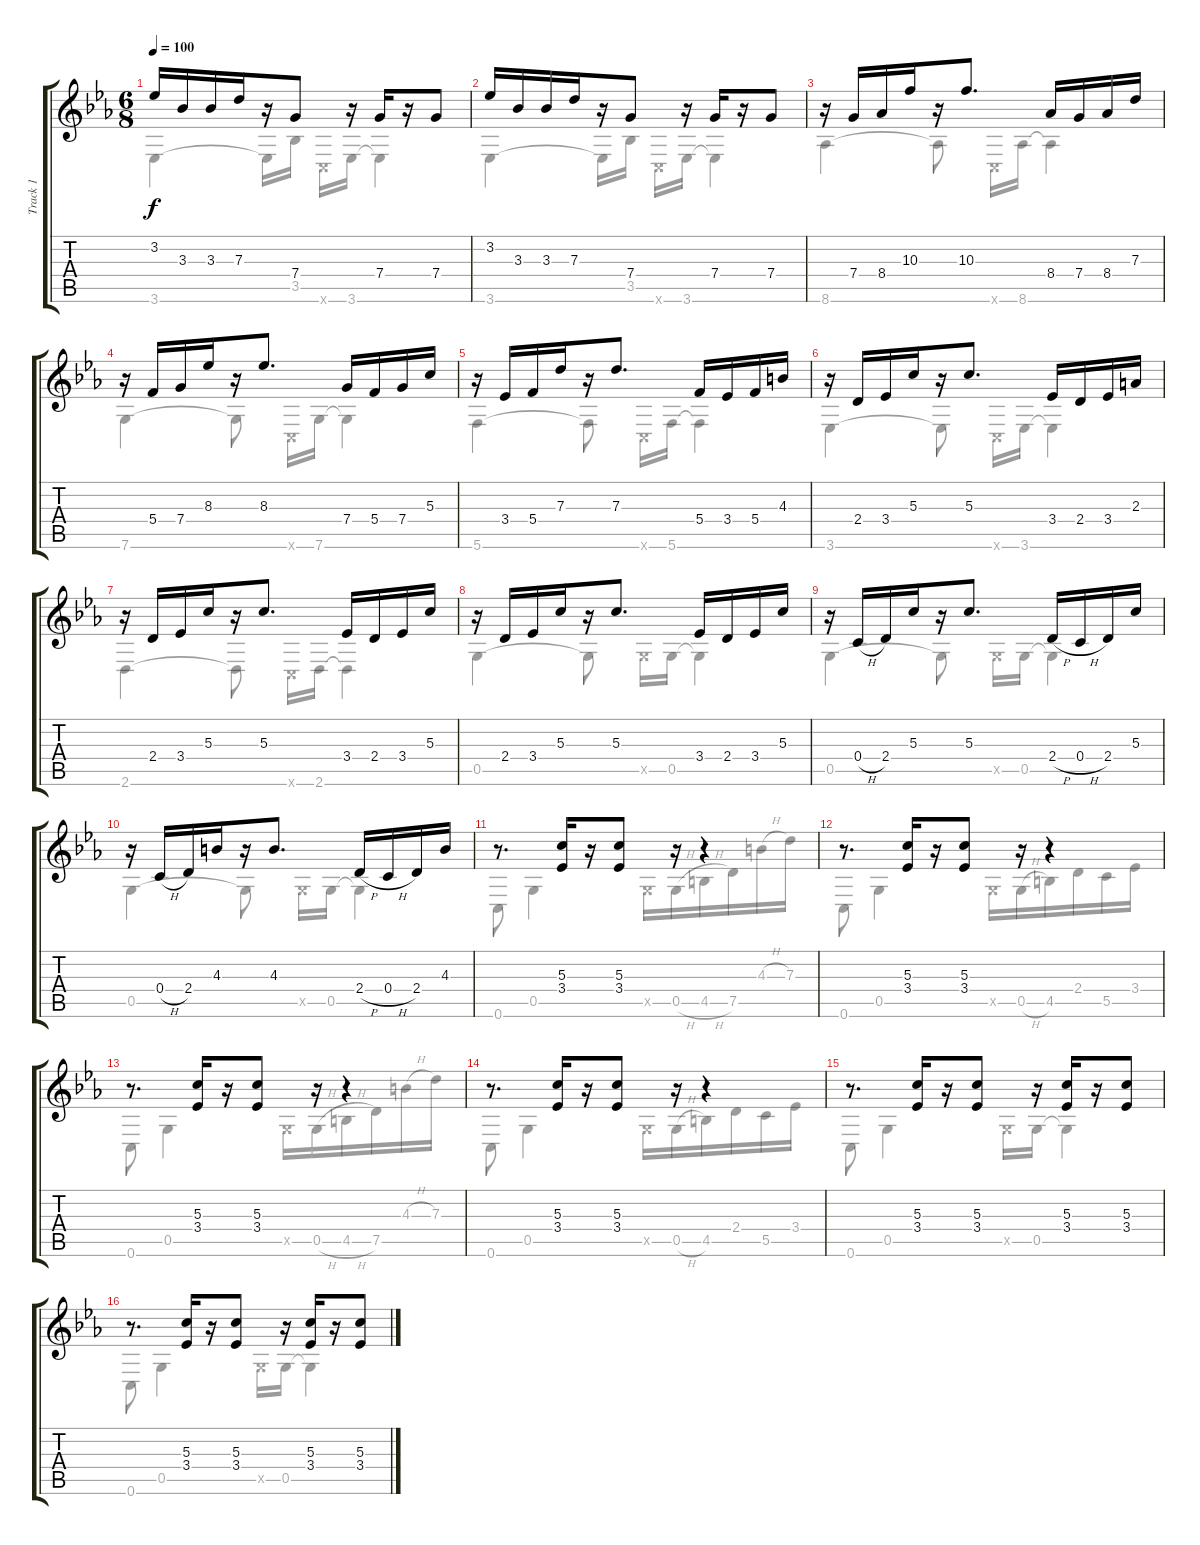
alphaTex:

\track ("Track 1" "Track 1") {instrument acousticguitarsteel}
\staff {score tabs}
\tuning (E4 C4 G3 C3 G2 C2) {hide}
\voice
\ts (6 8)
\tempo 100
\clef g2
\ks cminor
3.2.16{dy f} 3.3.16 3.3.16 7.3.16 r.16 7.4.8 r.16 7.4.16 r.16 7.4.8 |
3.2.16 3.3.16 3.3.16 7.3.16 r.16 7.4.8 r.16 7.4.16 r.16 7.4.8 |
r.16 7.4.16 8.4.16 10.3.16 r.16 10.3.8{d} 8.4.16 7.4.16 8.4.16 7.3.16 |
r.16 5.4.16 7.4.16 8.3.16 r.16 8.3.8{d} 7.4.16 5.4.16 7.4.16 5.3.16 |
r.16 3.4.16 5.4.16 7.3.16 r.16 7.3.8{d} 5.4.16 3.4.16 5.4.16 4.3.16 |
r.16 2.4.16 3.4.16 5.3.16 r.16 5.3.8{d} 3.4.16 2.4.16 3.4.16 2.3.16 |
r.16 2.4.16 3.4.16 5.3.16 r.16 5.3.8{d} 3.4.16 2.4.16 3.4.16 5.3.16 |
r.16 2.4.16 3.4.16 5.3.16 r.16 5.3.8{d} 3.4.16 2.4.16 3.4.16 5.3.16 |
r.16 0.4{h}.16 2.4.16 5.3.16 r.16 5.3.8{d} 2.4{h}.16 0.4{h}.16 2.4.16 5.3.16 |
r.16 0.4{h}.16 2.4.16 4.3.16 r.16 4.3.8{d} 2.4{h}.16 0.4{h}.16 2.4.16 4.3.16 |
r.8{d} (5.3 3.4).16 r.16 (5.3 3.4).8 r.16 r.4 |
r.8{d} (5.3 3.4).16 r.16 (5.3 3.4).8 r.16 r.4 |
r.8{d} (5.3 3.4).16 r.16 (5.3 3.4).8 r.16 r.4 |
r.8{d} (5.3 3.4).16 r.16 (5.3 3.4).8 r.16 r.4 |
r.8{d} (5.3 3.4).16 r.16 (5.3 3.4).8 r.16 (5.3 3.4).16 r.16 (5.3 3.4).8 |
r.8{d} (5.3 3.4).16 r.16 (5.3 3.4).8 r.16 (5.3 3.4).16 r.16 (5.3 3.4).8
\voice
\clef g2
\ottava regular
\simile none
\ks cminor
3.6.4{dy f} 3.6{t}.16 3.5.16 0.6{x}.16 3.6.16 3.6{t}.4 |
3.6.4 3.6{t}.16 3.5.16 0.6{x}.16 3.6.16 3.6{t}.4 |
8.6.4 8.6{t}.8 0.6{x}.16 8.6.16 8.6{t}.4 |
7.6.4 7.6{t}.8 0.6{x}.16 7.6.16 7.6{t}.4 |
5.6.4 5.6{t}.8 0.6{x}.16 5.6.16 5.6{t}.4 |
3.6.4 3.6{t}.8 0.6{x}.16 3.6.16 3.6{t}.4 |
2.6.4 2.6{t}.8 0.6{x}.16 2.6.16 2.6{t}.4 |
0.5.4 0.5{t}.8 0.5{x}.16 0.5.16 0.5{t}.4 |
0.5.4 0.5{t}.8 0.5{x}.16 0.5.16 0.5{t}.4 |
0.5.4 0.5{t}.8 0.5{x}.16 0.5.16 0.5{t}.4 |
0.6.8 0.5.4 0.5{x}.16 0.5{h}.16 4.5{h}.16 7.5.16 4.3{h}.16 7.3.16 |
0.6.8 0.5.4 0.5{x}.16 0.5{h}.16 4.5.16 2.4.16 5.5.16 3.4.16 |
0.6.8 0.5.4 0.5{x}.16 0.5{h}.16 4.5{h}.16 7.5.16 4.3{h}.16 7.3.16 |
0.6.8 0.5.4 0.5{x}.16 0.5{h}.16 4.5.16 2.4.16 5.5.16 3.4.16 |
0.6.8 0.5.4 0.5{x}.16 0.5.16 0.5{t}.4 |
0.6.8 0.5.4 0.5{x}.16 0.5.16 0.5{t}.4
